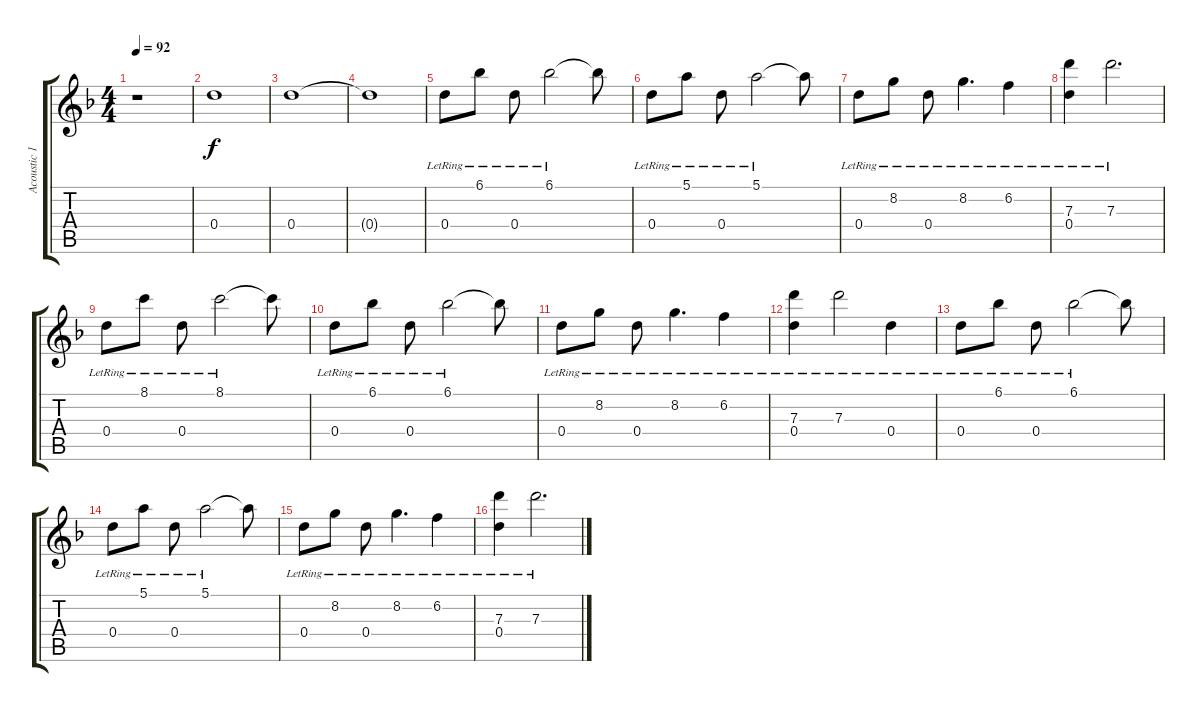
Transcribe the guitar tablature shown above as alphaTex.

\track ("Acoustic 12 String (High)" "Acoustic 1") {instrument acousticguitarsteel}
\staff {score tabs}
\tuning (E4 B3 G4 D4 A3 E3) {hide}
\ts (4 4)
\tempo 92
\clef g2
\ks f
r.1{dy f instrument acousticguitarsteel} |
0.4.1 |
0.4.1 |
0.4{t}.1 |
0.4{lr}.8 6.1{lr}.8 0.4{lr}.8 6.1{lr}.2 6.1{t}.8 |
0.4{lr}.8 5.1{lr}.8 0.4{lr}.8 5.1{lr}.2 5.1{t}.8 |
0.4{lr}.8 8.2{lr}.8 0.4{lr}.8 8.2{lr}.4{d} 6.2{lr}.4 |
(7.3{lr} 0.4{lr}).4 7.3{lr}.2{d} |
0.4{lr}.8 8.1{lr}.8 0.4{lr}.8 8.1{lr}.2 8.1{t}.8 |
0.4{lr}.8 6.1{lr}.8 0.4{lr}.8 6.1{lr}.2 6.1{t}.8 |
0.4{lr}.8 8.2{lr}.8 0.4{lr}.8 8.2{lr}.4{d} 6.2{lr}.4 |
(7.3{lr} 0.4{lr}).4 7.3{lr}.2 0.4{lr}.4 |
0.4{lr}.8 6.1{lr}.8 0.4{lr}.8 6.1{lr}.2 6.1{t}.8 |
0.4{lr}.8 5.1{lr}.8 0.4{lr}.8 5.1{lr}.2 5.1{t}.8 |
0.4{lr}.8 8.2{lr}.8 0.4{lr}.8 8.2{lr}.4{d} 6.2{lr}.4 |
(7.3{lr} 0.4{lr}).4 7.3{lr}.2{d}
